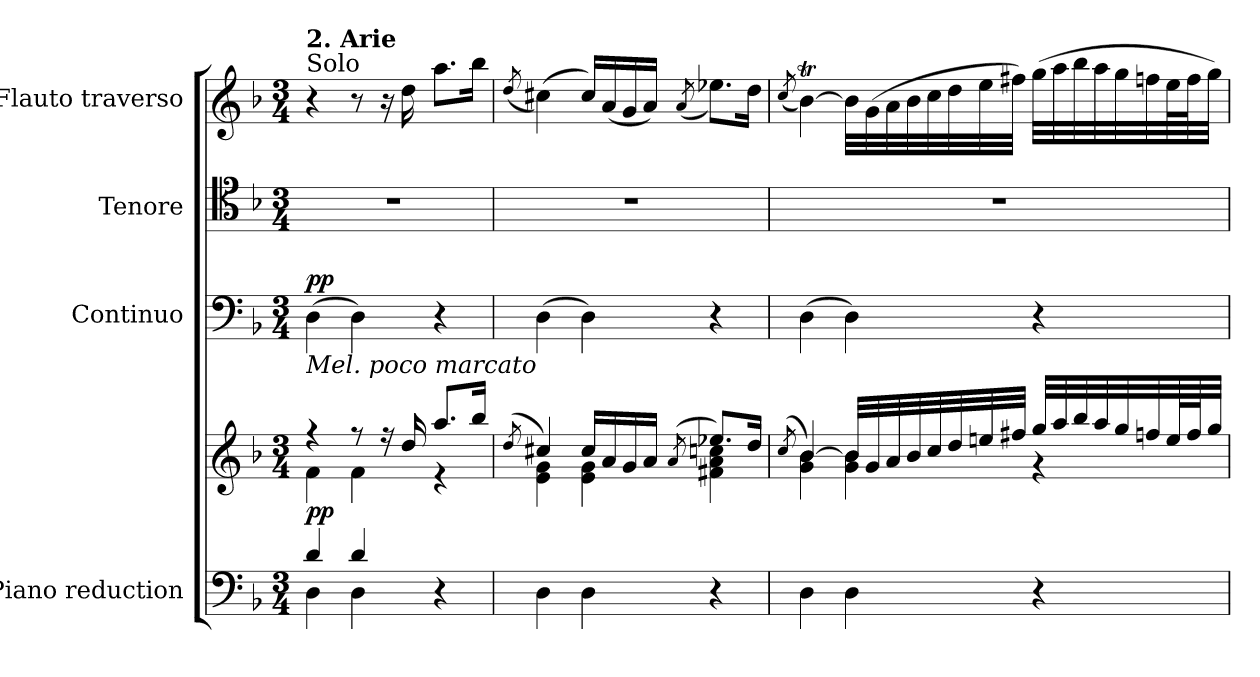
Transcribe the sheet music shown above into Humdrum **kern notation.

**kern	**kern	**dynam	**kern	**dynam	**kern	**kern
*part4	*part4	*part4	*part3	*part3	*part2	*part1
*staff5	*staff4	*staff4/5	*staff3	*staff3	*staff2	*staff1
*I"Piano reduction	*	*	*I"Continuo	*	*I"Tenore	*I"Flauto traverso
*I'Pno	*	*	*	*	*	*I'Fl
*clefF4	*clefG2	*	*clefF4	*	*clefC4	*clefG2
*k[b-]	*k[b-]	*	*k[b-]	*	*k[b-]	*k[b-]
*M3/4	*M3/4	*	*M3/4	*	*M3/4	*M3/4
=1	=1	=1	=1	=1	=1	=1
*^	*^	*	*	*	*	*
!	!	!	!	!	!	!	!	!LO:TX:a:t=Solo
!	!	!	!	!	!	!	!	!LO:TX:a:B:t=2. Arie
!	!	!LO:TX:a:i:t=Mel. poco marcato	!	!	!	!	!	!
!	!	!	!	!LO:DY:b	!	!LO:DY:a	!	!
4d/	4D\	4r	4f\	pp	(>4D\	pp	2.r	4r
4d/	4D\	8r	4f\	.	4D\)	.	.	8r
.	.	16r	.	.	.	.	.	16r
.	.	16dd/	.	.	.	.	.	16dd\
4r	4ryy	8.aa/L	4r	.	4r	.	.	8.aa\L
.	.	16bb-/Jk	.	.	.	.	.	16bb-\Jk
*v	*v	*	*	*	*	*	*	*
=2	=2	=2	=2	=2	=2	=2	=2
.	(>8qdd/	.	.	.	.	.	(<8qdd/
4D\	4cc#X/)	4e\ 4g\	.	(>4D\	.	2.r	(>4cc#X\)
4D\	16cc#/LL	4e\ 4g\	.	4D\)	.	.	16cc#/LL)
.	16a/	.	.	.	.	.	(<16a/
.	16g/	.	.	.	.	.	16g/
.	16a/JJ	.	.	.	.	.	16a/JJ)
.	(>8qa/	.	.	.	.	.	(<8qa/
4r	8.ee-X/L)	4f#X\ 4a\ 4ccn\	.	4r	.	.	8.ee-X\L)
.	16dd/Jk	.	.	.	.	.	16dd\Jk
=3	=3	=3	=3	=3	=3	=3	=3
.	(>8qcc/	.	.	.	.	.	(<8qcc/
4D\	[4b-/)	4g\ 4b-\	.	(>4D\	.	2.r	[4b-T\)
4D\	32b-/LLL]	4g\ 4b-\	.	4D\)	.	.	32b-\LLL]
.	32g/	.	.	.	.	.	(>32g\
.	32a/	.	.	.	.	.	32a\
.	32b-/	.	.	.	.	.	32b-\
.	32cc/	.	.	.	.	.	32cc\
.	32dd/	.	.	.	.	.	32dd\
.	32een/	.	.	.	.	.	32ee\
.	32ff#X/JJJ	.	.	.	.	.	32ff#X\JJJ)
4r	32gg/LLL	4r	.	4r	.	.	(>32gg\LLL
.	32aa/	.	.	.	.	.	32aa\
.	32bb-/	.	.	.	.	.	32bb-\
.	32aa/	.	.	.	.	.	32aa\
.	32gg/	.	.	.	.	.	32gg\
.	32ffn/	.	.	.	.	.	32ffn\
.	64ee/L	.	.	.	.	.	64ee\L
.	64ff/J	.	.	.	.	.	64ff\J
.	32gg/JJJ	.	.	.	.	.	32gg\JJJ)
*	*v	*v	*	*	*	*	*
=	=	=	=	=	=	=
*-	*-	*-	*-	*-	*-	*-
